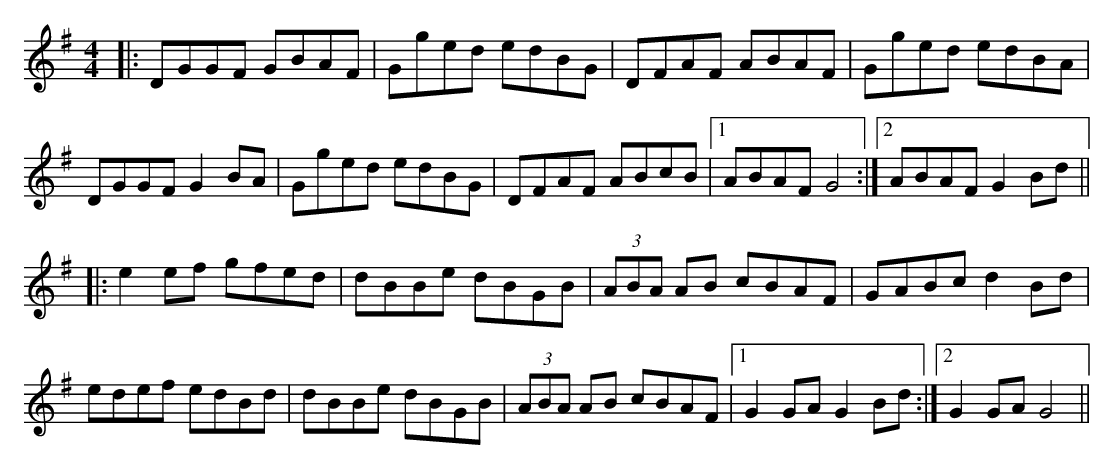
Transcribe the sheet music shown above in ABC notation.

X:1
M:4/4
K:G
|:DGGF GBAF|Gged edBG|DFAF ABAF|Gged edBA|
DGGF G2BA|Gged edBG|DFAF ABcB|1 ABAF G4:|2 ABAF G2Bd||
|:e2ef gfed|dBBe dBGB|(3ABA AB cBAF|GABc d2Bd|
edef edBd|dBBe dBGB|(3ABA AB cBAF|1 G2GA G2Bd:|2 G2GA G4||
